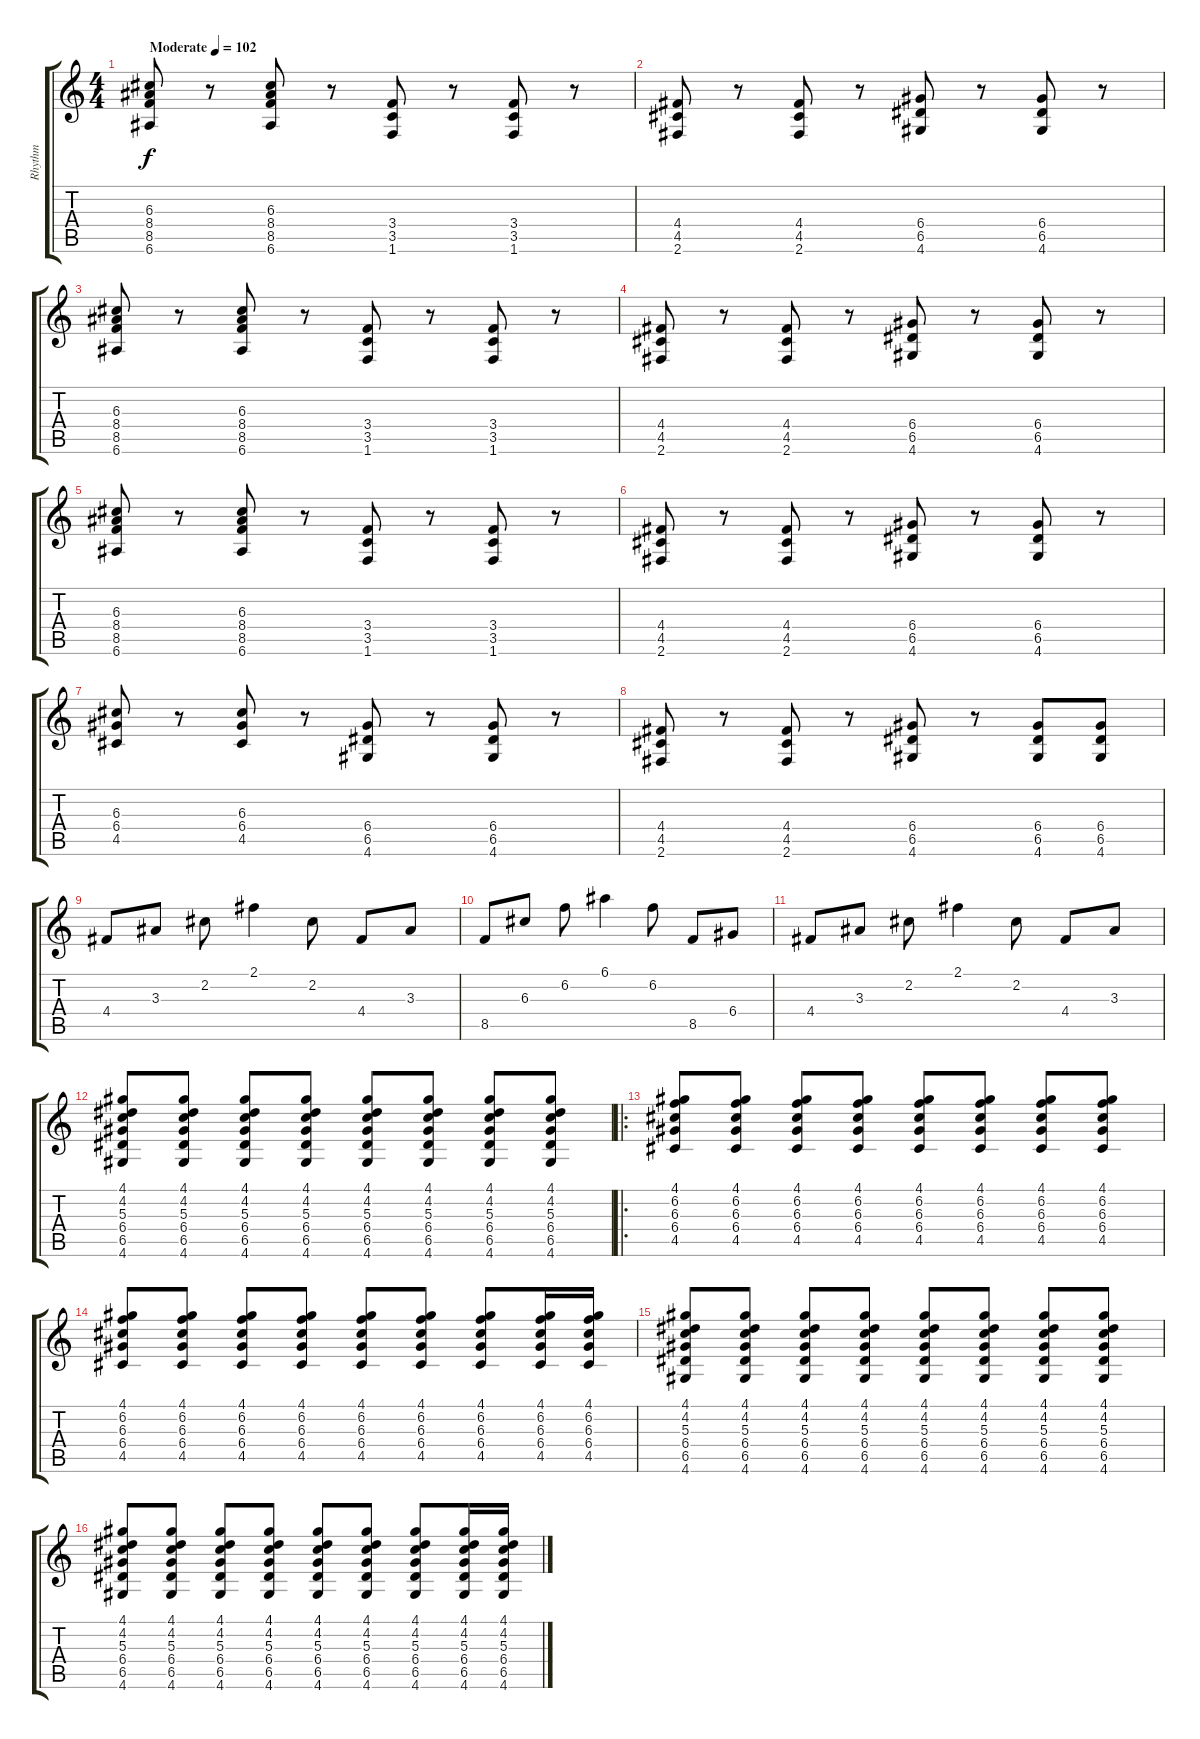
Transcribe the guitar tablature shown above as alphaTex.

\track ("Rhythm" "Rhythm") {instrument overdrivenguitar}
\staff {score tabs}
\tuning (E4 B3 G3 D3 A2 E2) {hide}
\ts (4 4)
\tempo (102 "Moderate")
\clef g2
\ks c
(6.3 8.4 8.5 6.6).8{dy f instrument overdrivenguitar} r.8 (6.3 8.4 8.5 6.6).8 r.8 (3.4 3.5 1.6).8 r.8 (3.4 3.5 1.6).8 r.8 |
(4.4 4.5 2.6).8 r.8 (4.4 4.5 2.6).8 r.8 (6.4 6.5 4.6).8 r.8 (6.4 6.5 4.6).8 r.8 |
(6.3 8.4 8.5 6.6).8 r.8 (6.3 8.4 8.5 6.6).8 r.8 (3.4 3.5 1.6).8 r.8 (3.4 3.5 1.6).8 r.8 |
(4.4 4.5 2.6).8 r.8 (4.4 4.5 2.6).8 r.8 (6.4 6.5 4.6).8 r.8 (6.4 6.5 4.6).8 r.8 |
(6.3 8.4 8.5 6.6).8 r.8 (6.3 8.4 8.5 6.6).8 r.8 (3.4 3.5 1.6).8 r.8 (3.4 3.5 1.6).8 r.8 |
(4.4 4.5 2.6).8 r.8 (4.4 4.5 2.6).8 r.8 (6.4 6.5 4.6).8 r.8 (6.4 6.5 4.6).8 r.8 |
(6.3 6.4 4.5).8 r.8 (6.3 6.4 4.5).8 r.8 (6.4 6.5 4.6).8 r.8 (6.4 6.5 4.6).8 r.8 |
(4.4 4.5 2.6).8 r.8 (4.4 4.5 2.6).8 r.8 (6.4 6.5 4.6).8 r.8 (6.4 6.5 4.6).8 (6.4 6.5 4.6).8 |
4.4.8 3.3.8 2.2.8 2.1.4 2.2.8 4.4.8 3.3.8 |
8.5.8 6.3.8 6.2.8 6.1.4 6.2.8 8.5.8 6.4.8 |
4.4.8 3.3.8 2.2.8 2.1.4 2.2.8 4.4.8 3.3.8 |
(4.1 4.2 5.3 6.4 6.5 4.6).8 (4.1 4.2 5.3 6.4 6.5 4.6).8 (4.1 4.2 5.3 6.4 6.5 4.6).8 (4.1 4.2 5.3 6.4 6.5 4.6).8 (4.1 4.2 5.3 6.4 6.5 4.6).8 (4.1 4.2 5.3 6.4 6.5 4.6).8 (4.1 4.2 5.3 6.4 6.5 4.6).8 (4.1 4.2 5.3 6.4 6.5 4.6).8 |
\ro
(4.1 6.2 6.3 6.4 4.5).8 (4.1 6.2 6.3 6.4 4.5).8 (4.1 6.2 6.3 6.4 4.5).8 (4.1 6.2 6.3 6.4 4.5).8 (4.1 6.2 6.3 6.4 4.5).8 (4.1 6.2 6.3 6.4 4.5).8 (4.1 6.2 6.3 6.4 4.5).8 (4.1 6.2 6.3 6.4 4.5).8 |
(4.1 6.2 6.3 6.4 4.5).8 (4.1 6.2 6.3 6.4 4.5).8 (4.1 6.2 6.3 6.4 4.5).8 (4.1 6.2 6.3 6.4 4.5).8 (4.1 6.2 6.3 6.4 4.5).8 (4.1 6.2 6.3 6.4 4.5).8 (4.1 6.2 6.3 6.4 4.5).8 (4.1 6.2 6.3 6.4 4.5).16 (4.1 6.2 6.3 6.4 4.5).16 |
(4.1 4.2 5.3 6.4 6.5 4.6).8 (4.1 4.2 5.3 6.4 6.5 4.6).8 (4.1 4.2 5.3 6.4 6.5 4.6).8 (4.1 4.2 5.3 6.4 6.5 4.6).8 (4.1 4.2 5.3 6.4 6.5 4.6).8 (4.1 4.2 5.3 6.4 6.5 4.6).8 (4.1 4.2 5.3 6.4 6.5 4.6).8 (4.1 4.2 5.3 6.4 6.5 4.6).8 |
(4.1 4.2 5.3 6.4 6.5 4.6).8 (4.1 4.2 5.3 6.4 6.5 4.6).8 (4.1 4.2 5.3 6.4 6.5 4.6).8 (4.1 4.2 5.3 6.4 6.5 4.6).8 (4.1 4.2 5.3 6.4 6.5 4.6).8 (4.1 4.2 5.3 6.4 6.5 4.6).8 (4.1 4.2 5.3 6.4 6.5 4.6).8 (4.1 4.2 5.3 6.4 6.5 4.6).16 (4.1 4.2 5.3 6.4 6.5 4.6).16
